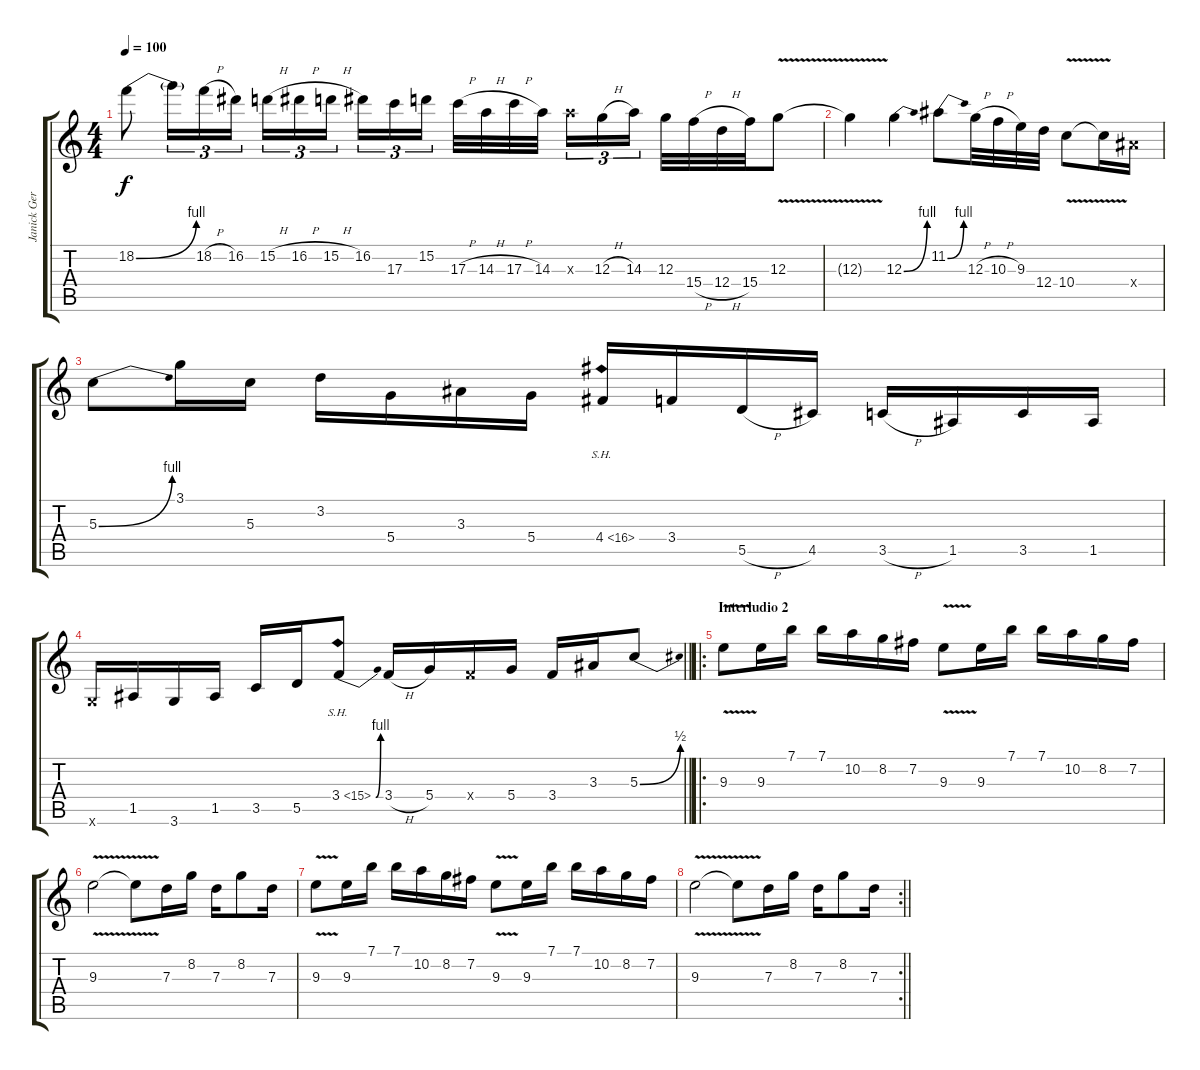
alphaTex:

\track ("Janick Gers" "Janick Ger") {instrument distortionguitar}
\staff {score tabs}
\tuning (E4 B3 G3 D3 A2 E2) {hide}
\ts (4 4)
\tempo 100
\clef g2
\ks c
18.2{be (bend 0 0 60 4)}.8{dy f} 18.2{t}.16{tu (3 2)} 18.2{h}.16{tu (3 2)} 16.2.16{tu (3 2)} 15.2{h}.16{tu (3 2)} 16.2{h}.16{tu (3 2)} 15.2{h}.16{tu (3 2) beam splitsecondary} 16.2.16{tu (3 2)} 17.3.16{tu (3 2)} 15.2.16{tu (3 2)} 17.3{h}.32 14.3{h}.32 17.3{h}.32 14.3.32{beam splitsecondary} 14.3{x}.16{tu (3 2)} 12.3{h}.16{tu (3 2)} 14.3.16{tu (3 2)} 12.3.32 15.4{h}.32 12.4{h}.32 15.4.32 12.3{v}.8 |
12.3{t}.4 12.3{be (bend 0 0 60 4)}.4 11.2{be (bend 0 0 60 4)}.8 12.3{h}.32 10.3{h}.32 9.3.32 12.4.32 10.4{v}.8 10.4{t}.16 8.4{x}.16 |
5.3{be (bend 0 0 60 4)}.8 3.1.16 5.3.16 3.2.16 5.4.16 3.3.16 5.4.16 4.4{sh 12}.16 3.4.16 5.5{h}.16 4.5.16 3.5{h}.16 1.5.16 3.5.16 1.5.16 |
\barLineRight lightlight
3.6{x}.16 1.5.16 3.6.16 1.5.16 3.5.16 5.5.16 3.4{be (bend 0 0 60 4) sh 12}.8 3.4{h}.16 5.4.16 3.4{x}.16 5.4.16 3.4.16 3.3.16 5.3{be (bend 0 0 60 2)}.8 |
\ro
\section ("" "Interludio 2")
9.3{v}.8{volume 11} 9.3.16 7.1.16 7.1.16 10.2.16 8.2.16 7.2.16 9.3{v}.8 9.3.16 7.1.16 7.1.16 10.2.16 8.2.16 7.2.16 |
9.3{v}.2 9.3{t}.8 7.3.16 8.2.16 7.3.16 8.2.8 7.3.16 |
9.3{v}.8 9.3.16 7.1.16 7.1.16 10.2.16 8.2.16 7.2.16 9.3{v}.8 9.3.16 7.1.16 7.1.16 10.2.16 8.2.16 7.2.16 |
\rc 2
\barLineRight lightlight
9.3{v}.2 9.3{t}.8 7.3.16 8.2.16 7.3.16 8.2.8 7.3.16
